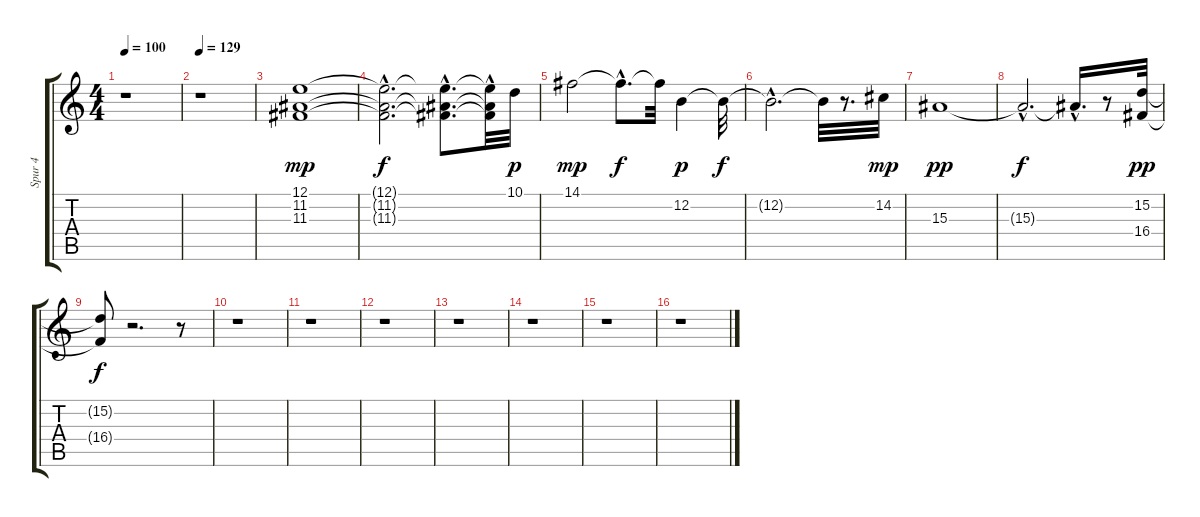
\track ("Spur 4" "Spur 4") {instrument fx7echoes}
\staff {score tabs}
\tuning (E4 B3 G3 D3 A2 E2) {hide}
\ts (4 4)
\tempo 100
\clef g2
\ks c
r.1{dy mp instrument fx7echoes} |
\tempo 129
r.1 |
(12.1 11.2 11.3).1 |
(12.1{hac t} 11.2{hac t} 11.3{hac t}).2{d dy f} (12.1{hac t} 11.2{hac t} 11.3{hac t}).8{d} (12.1{hac t} 11.2{hac t} 11.3{t}).32 10.1.32{dy p} |
14.1.2{dy mp} 14.1{hac t}.8{d dy f} 14.1{t}.32 12.2.4{dy p} 12.2{t}.32{dy f} |
12.2{hac t}.2{d} 12.2{t}.32 r.8{d} 14.2.32{dy mp} |
15.3.1{dy pp} |
15.3{hac t}.2{d dy f} 15.3{hac t}.16{d} r.8 (15.2 16.4).32{dy pp} |
(15.2{t} 16.4{t}).8{dy f} r.2{d} r.8 |
r.1 |
r.1 |
r.1 |
r.1 |
r.1 |
r.1 |
r.1
